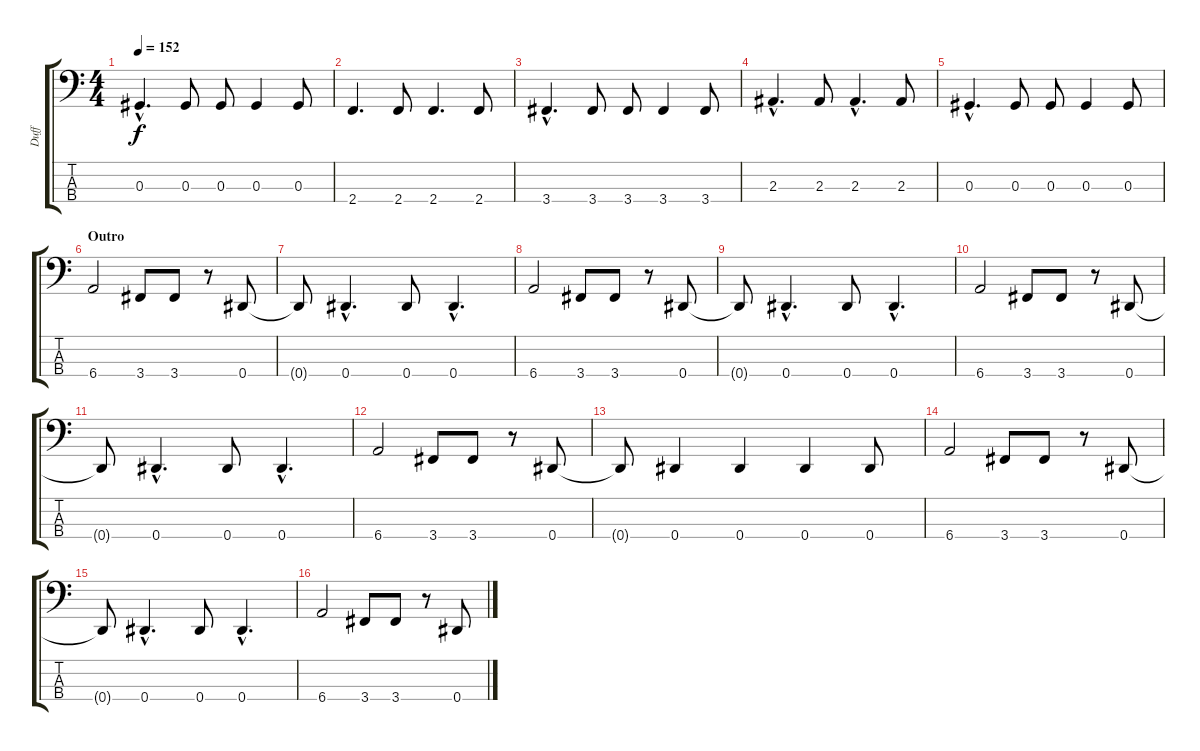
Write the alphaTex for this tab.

\track ("Duff" "Duff") {instrument electricbasspick}
\staff {score tabs}
\tuning (Gb2 Db2 Ab1 Eb1) {hide}
\ts (4 4)
\tempo 152
\clef f4
\ks c
0.3{hac}.4{d dy f} 0.3.8 0.3.8 0.3.4 0.3.8 |
2.4.4{d} 2.4.8 2.4.4{d} 2.4.8 |
3.4{hac}.4{d} 3.4.8 3.4.8 3.4.4 3.4.8 |
2.3{hac}.4{d} 2.3.8 2.3{hac}.4{d} 2.3.8 |
0.3{hac}.4{d} 0.3.8 0.3.8 0.3.4 0.3.8 |
\section ("" "Outro")
6.4.2 3.4.8 3.4.8 r.8 0.4.8 |
0.4{t}.8 0.4{hac}.4{d} 0.4.8 0.4{hac}.4{d} |
6.4.2 3.4.8 3.4.8 r.8 0.4.8 |
0.4{t}.8 0.4{hac}.4{d} 0.4.8 0.4{hac}.4{d} |
6.4.2 3.4.8 3.4.8 r.8 0.4.8 |
0.4{t}.8 0.4{hac}.4{d} 0.4.8 0.4{hac}.4{d} |
6.4.2 3.4.8 3.4.8 r.8 0.4.8 |
0.4{t}.8 0.4.4 0.4.4 0.4.4 0.4.8 |
6.4.2 3.4.8 3.4.8 r.8 0.4.8 |
0.4{t}.8 0.4{hac}.4{d} 0.4.8 0.4{hac}.4{d} |
6.4.2 3.4.8 3.4.8 r.8 0.4.8
